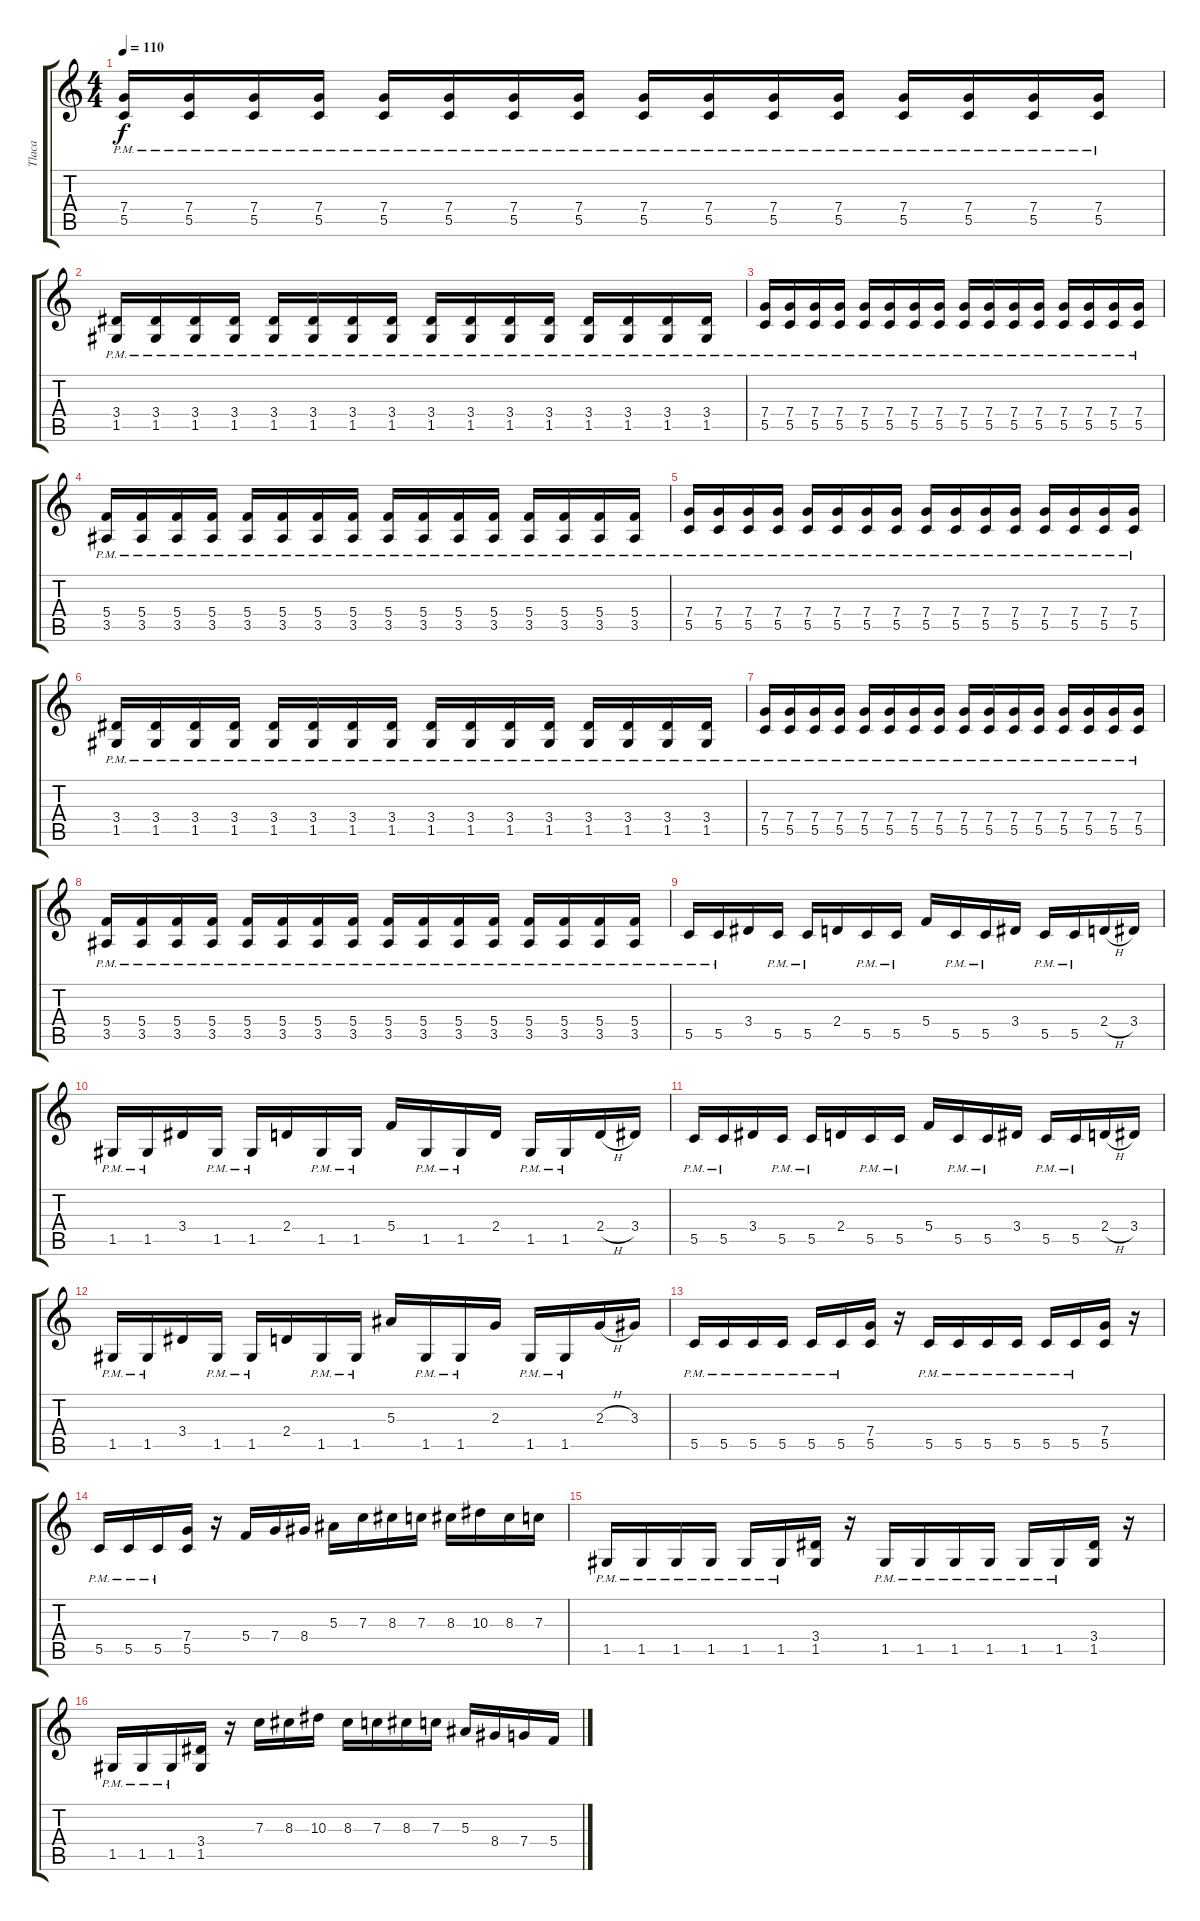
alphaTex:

\track ("Tlaca" "Tlaca") {instrument distortionguitar}
\staff {score tabs}
\tuning (D4 A3 F3 C3 G2 D2) {hide}
\ts (4 4)
\tempo 110
\clef g2
\ks c
(7.4 5.5{pm}).16{dy f} (7.4 5.5{pm}).16 (7.4 5.5{pm}).16 (7.4 5.5{pm}).16 (7.4 5.5{pm}).16 (7.4 5.5{pm}).16 (7.4 5.5{pm}).16 (7.4 5.5{pm}).16 (7.4 5.5{pm}).16 (7.4 5.5{pm}).16 (7.4 5.5{pm}).16 (7.4 5.5{pm}).16 (7.4 5.5{pm}).16 (7.4 5.5{pm}).16 (7.4 5.5{pm}).16 (7.4 5.5{pm}).16 |
(3.4{pm} 1.5{pm}).16 (3.4{pm} 1.5{pm}).16 (3.4{pm} 1.5{pm}).16 (3.4{pm} 1.5{pm}).16 (3.4{pm} 1.5{pm}).16 (3.4{pm} 1.5{pm}).16 (3.4{pm} 1.5{pm}).16 (3.4{pm} 1.5{pm}).16 (3.4{pm} 1.5{pm}).16 (3.4{pm} 1.5{pm}).16 (3.4{pm} 1.5{pm}).16 (3.4{pm} 1.5{pm}).16 (3.4{pm} 1.5{pm}).16 (3.4{pm} 1.5{pm}).16 (3.4{pm} 1.5{pm}).16 (3.4{pm} 1.5{pm}).16 |
(7.4 5.5{pm}).16 (7.4 5.5{pm}).16 (7.4 5.5{pm}).16 (7.4 5.5{pm}).16 (7.4 5.5{pm}).16 (7.4 5.5{pm}).16 (7.4 5.5{pm}).16 (7.4 5.5{pm}).16 (7.4 5.5{pm}).16 (7.4 5.5{pm}).16 (7.4 5.5{pm}).16 (7.4 5.5{pm}).16 (7.4 5.5{pm}).16 (7.4 5.5{pm}).16 (7.4 5.5{pm}).16 (7.4 5.5{pm}).16 |
(5.4 3.5{pm}).16 (5.4 3.5{pm}).16 (5.4 3.5{pm}).16 (5.4 3.5{pm}).16 (5.4 3.5{pm}).16 (5.4 3.5{pm}).16 (5.4 3.5{pm}).16 (5.4 3.5{pm}).16 (5.4 3.5{pm}).16 (5.4 3.5{pm}).16 (5.4 3.5{pm}).16 (5.4 3.5{pm}).16 (5.4 3.5{pm}).16 (5.4 3.5{pm}).16 (5.4 3.5{pm}).16 (5.4 3.5{pm}).16 |
(7.4 5.5{pm}).16 (7.4 5.5{pm}).16 (7.4 5.5{pm}).16 (7.4 5.5{pm}).16 (7.4 5.5{pm}).16 (7.4 5.5{pm}).16 (7.4 5.5{pm}).16 (7.4 5.5{pm}).16 (7.4 5.5{pm}).16 (7.4 5.5{pm}).16 (7.4 5.5{pm}).16 (7.4 5.5{pm}).16 (7.4 5.5{pm}).16 (7.4 5.5{pm}).16 (7.4 5.5{pm}).16 (7.4 5.5{pm}).16 |
(3.4{pm} 1.5{pm}).16 (3.4{pm} 1.5{pm}).16 (3.4{pm} 1.5{pm}).16 (3.4{pm} 1.5{pm}).16 (3.4{pm} 1.5{pm}).16 (3.4{pm} 1.5{pm}).16 (3.4{pm} 1.5{pm}).16 (3.4{pm} 1.5{pm}).16 (3.4{pm} 1.5{pm}).16 (3.4{pm} 1.5{pm}).16 (3.4{pm} 1.5{pm}).16 (3.4{pm} 1.5{pm}).16 (3.4{pm} 1.5{pm}).16 (3.4{pm} 1.5{pm}).16 (3.4{pm} 1.5{pm}).16 (3.4{pm} 1.5{pm}).16 |
(7.4 5.5{pm}).16 (7.4 5.5{pm}).16 (7.4 5.5{pm}).16 (7.4 5.5{pm}).16 (7.4 5.5{pm}).16 (7.4 5.5{pm}).16 (7.4 5.5{pm}).16 (7.4 5.5{pm}).16 (7.4 5.5{pm}).16 (7.4 5.5{pm}).16 (7.4 5.5{pm}).16 (7.4 5.5{pm}).16 (7.4 5.5{pm}).16 (7.4 5.5{pm}).16 (7.4 5.5{pm}).16 (7.4 5.5{pm}).16 |
(5.4 3.5{pm}).16 (5.4 3.5{pm}).16 (5.4 3.5{pm}).16 (5.4 3.5{pm}).16 (5.4 3.5{pm}).16 (5.4 3.5{pm}).16 (5.4 3.5{pm}).16 (5.4 3.5{pm}).16 (5.4 3.5{pm}).16 (5.4 3.5{pm}).16 (5.4 3.5{pm}).16 (5.4 3.5{pm}).16 (5.4 3.5{pm}).16 (5.4 3.5{pm}).16 (5.4 3.5{pm}).16 (5.4 3.5{pm}).16 |
5.5{pm}.16 5.5{pm}.16 3.4.16 5.5{pm}.16 5.5{pm}.16 2.4.16 5.5{pm}.16 5.5{pm}.16 5.4.16 5.5{pm}.16 5.5{pm}.16 3.4.16 5.5{pm}.16 5.5{pm}.16 2.4{h}.16 3.4.16 |
1.5{pm}.16 1.5{pm}.16 3.4.16 1.5{pm}.16 1.5{pm}.16 2.4.16 1.5{pm}.16 1.5{pm}.16 5.4.16 1.5{pm}.16 1.5{pm}.16 2.4.16 1.5{pm}.16 1.5{pm}.16 2.4{h}.16 3.4.16 |
5.5{pm}.16 5.5{pm}.16 3.4.16 5.5{pm}.16 5.5{pm}.16 2.4.16 5.5{pm}.16 5.5{pm}.16 5.4.16 5.5{pm}.16 5.5{pm}.16 3.4.16 5.5{pm}.16 5.5{pm}.16 2.4{h}.16 3.4.16 |
1.5{pm}.16 1.5{pm}.16 3.4.16 1.5{pm}.16 1.5{pm}.16 2.4.16 1.5{pm}.16 1.5{pm}.16 5.3.16 1.5{pm}.16 1.5{pm}.16 2.3.16 1.5{pm}.16 1.5{pm}.16 2.3{h}.16 3.3.16 |
5.5{pm}.16 5.5{pm}.16 5.5{pm}.16 5.5{pm}.16 5.5{pm}.16 5.5{pm}.16 (7.4 5.5).16 r.16 5.5{pm}.16 5.5{pm}.16 5.5{pm}.16 5.5{pm}.16 5.5{pm}.16 5.5{pm}.16 (7.4 5.5).16 r.16 |
5.5{pm}.16 5.5{pm}.16 5.5{pm}.16 (7.4 5.5).16 r.16 5.4.16 7.4.16 8.4.16 5.3.16 7.3.16 8.3.16 7.3.16 8.3.16 10.3.16 8.3.16 7.3.16 |
1.5{pm}.16 1.5{pm}.16 1.5{pm}.16 1.5{pm}.16 1.5{pm}.16 1.5{pm}.16 (3.4 1.5).16 r.16 1.5{pm}.16 1.5{pm}.16 1.5{pm}.16 1.5{pm}.16 1.5{pm}.16 1.5{pm}.16 (3.4 1.5).16 r.16 |
1.5{pm}.16 1.5{pm}.16 1.5{pm}.16 (3.4 1.5).16 r.16 7.3.16 8.3.16 10.3.16 8.3.16 7.3.16 8.3.16 7.3.16 5.3.16 8.4.16 7.4.16 5.4.16
